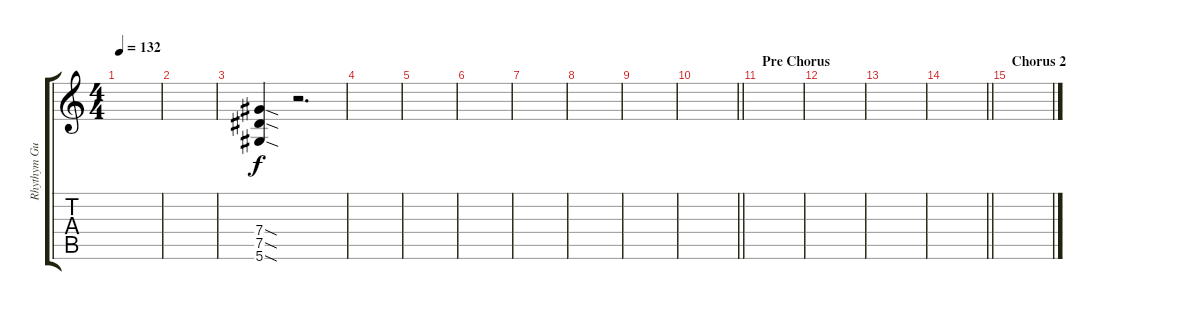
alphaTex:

\track ("Rhythym Guitar" "Rhythym Gu") {instrument distortionguitar}
\staff {score tabs}
\tuning (Eb4 Bb3 Gb3 Db3 Ab2 Eb2) {hide}
\ts (4 4)
\tempo 132
\clef g2
\ks c
|
|
(7.4{sod} 7.5{sod} 5.6{sod}).4 r.2{d} |
|
|
|
|
|
|
\barLineRight lightlight
|
\section ("" "Pre Chorus")
|
|
|
\barLineRight lightlight
|
\section ("" "Chorus 2")
